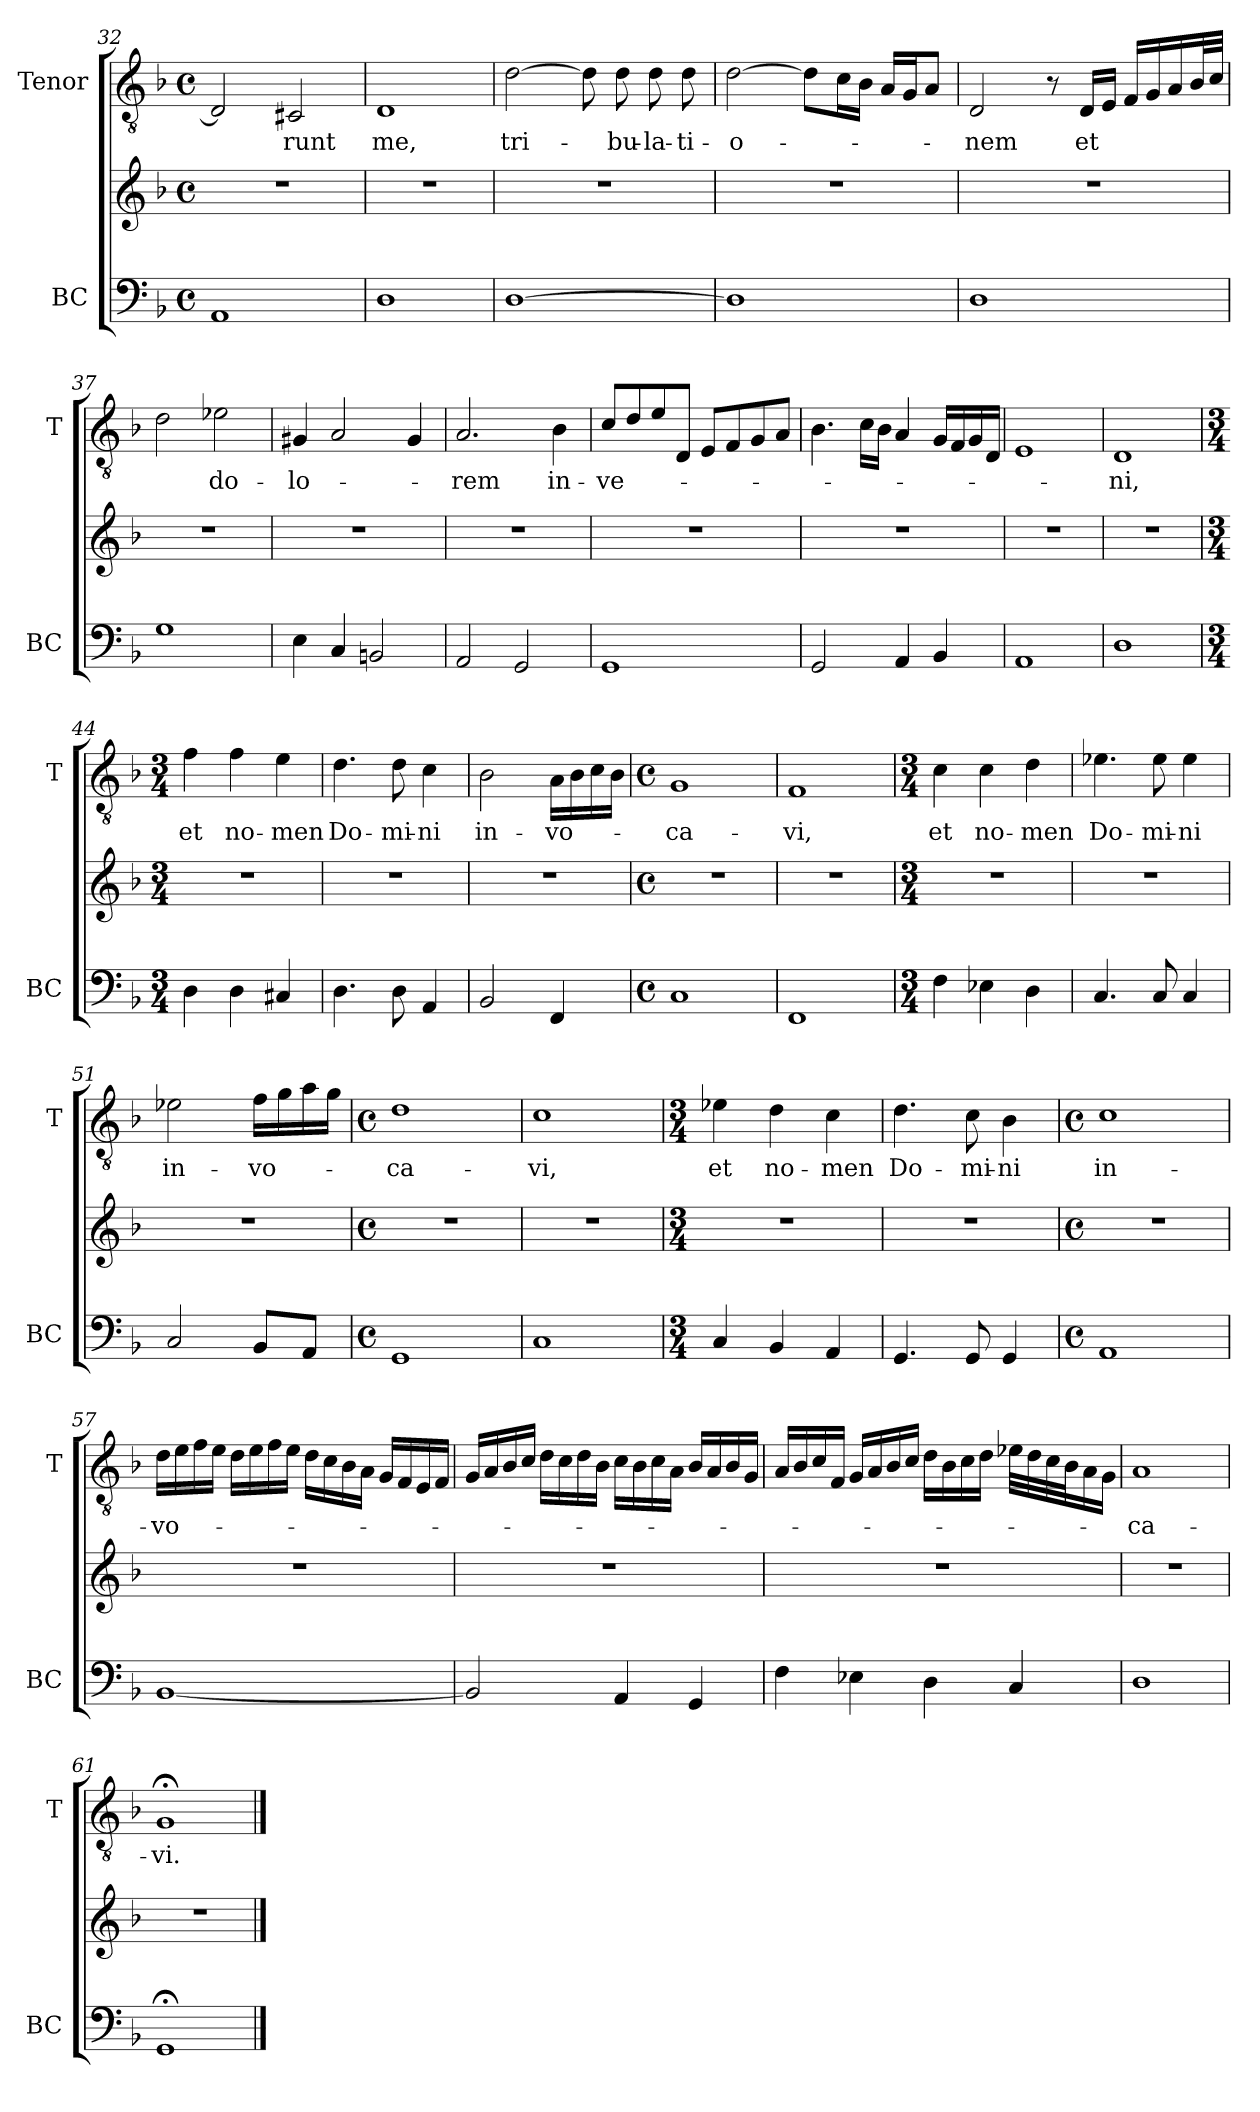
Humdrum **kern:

**kern	**kern	**kern	**text
*part2	*part2	*part1	*part1
*staff3	*staff2	*staff1	*staff1
*I"BC	*	*I"Tenor	*
*I'BC	*	*I'T	*
*clefF4	*clefG2	*clefGv2	*
*k[b-]	*k[b-]	*k[b-]	*
*F:	*F:	*F:	*
*M4/4	*M4/4	*M4/4	*
*met(c)	*met(c)	*met(c)	*
=32	=32	=32	=32
1AA	1r	2D/]	.
!	!	!	!LO:LY:b
.	.	2C#X/	-runt
=33	=33	=33	=33
!	!	!	!LO:LY:b
1D	1r	1D	me,
=34	=34	=34	=34
!	!	!	!LO:LY:b
[1D	1r	[2d\	tri-
.	.	8d\]	.
!	!	!	!LO:LY:b
.	.	8d\	-bu-
!	!	!	!LO:LY:b
.	.	8d\	-la-
!	!	!	!LO:LY:b
.	.	8d\	-ti-
!!LO:PB:g=z
=35	=35	=35	=35
!	!	!	!LO:LY:b
1D]	1r	[2d\	-o-
.	.	8d\L]	.
.	.	16c\L	.
.	.	16B-\JJ	.
.	.	16A/LL	.
.	.	16G/J	.
.	.	8A/J	.
=36	=36	=36	=36
!	!	!	!LO:LY:b
1D	1r	2D/	-nem
.	.	8r	.
!	!	!	!LO:LY:b
.	.	16D/LL	et
.	.	16E/JJ	.
.	.	16F/LL	.
.	.	16G/	.
.	.	16A/	.
.	.	32B-/L	.
.	.	32c/JJJ	.
=37	=37	=37	=37
1G	1r	2d\	.
!	!	!	!LO:LY:b
.	.	2e-X\	do-
=38	=38	=38	=38
!	!	!	!LO:LY:b
4E\	1r	4G#X/	-lo-
4C/	.	2A/	.
2BBn/	.	.	.
.	.	4G#/	.
!!LO:LB:g=z
=39	=39	=39	=39
!	!	!	!LO:LY:b
2AA/	1r	2.A/	-rem
2GG/	.	.	.
!	!	!	!LO:LY:b
.	.	4B-\	in-
=40	=40	=40	=40
!	!	!	!LO:LY:b
1GG	1r	8c/L	-ve-
.	.	8d/	.
.	.	8e/	.
.	.	8D/J	.
.	.	8E/L	.
.	.	8F/	.
.	.	8G/	.
.	.	8A/J	.
=41	=41	=41	=41
2GG/	1r	4.B-\	.
.	.	16c\LL	.
.	.	16B-\JJ	.
4AA/	.	4A/	.
4BB-/	.	16G/LL	.
.	.	16F/	.
.	.	16G/	.
.	.	16D/JJ	.
=42	=42	=42	=42
1AA	1r	1E	.
=43	=43	=43	=43
!	!	!	!LO:LY:b
1D	1r	1D	-ni,
!!LO:LB:g=z
=44	=44	=44	=44
*M3/4	*M3/4	*M3/4	*
!	!	!	!LO:LY:b
4D\	2.r	4f\	et
!	!	!	!LO:LY:b
4D\	.	4f\	no-
!	!	!	!LO:LY:b
4C#X/	.	4e\	-men
=45	=45	=45	=45
!	!	!	!LO:LY:b
4.D\	2.r	4.d\	Do-
!	!	!	!LO:LY:b
8D\	.	8d\	-mi-
!	!	!	!LO:LY:b
4AA/	.	4c\	-ni
=46	=46	=46	=46
!	!	!	!LO:LY:b
2BB-/	2.r	2B-\	in-
!	!	!	!LO:LY:b
4FF/	.	16A\LL	-vo-
.	.	16B-\	.
.	.	16c\	.
.	.	16B-\JJ	.
=47	=47	=47	=47
*M4/4	*M4/4	*M4/4	*
*met(c)	*met(c)	*met(c)	*
!	!	!	!LO:LY:b
1C	1r	1G	-ca-
=48	=48	=48	=48
!	!	!	!LO:LY:b
1FF	1r	1F	-vi,
=49	=49	=49	=49
*M3/4	*M3/4	*M3/4	*
!	!	!	!LO:LY:b
4F\	2.r	4c\	et
!	!	!	!LO:LY:b
4E-X\	.	4c\	no-
!	!	!	!LO:LY:b
4D\	.	4d\	-men
!!LO:LB:g=z
=50	=50	=50	=50
!	!	!	!LO:LY:b
4.C/	2.r	4.e-X\	Do-
!	!	!	!LO:LY:b
8C/	.	8e-\	-mi-
!	!	!	!LO:LY:b
4C/	.	4e-\	-ni
=51	=51	=51	=51
!	!	!	!LO:LY:b
2C/	2.r	2e-X\	in-
!	!	!	!LO:LY:b
8BB-/L	.	16f\LL	-vo-
.	.	16g\	.
8AA/J	.	16a\	.
.	.	16g\JJ	.
=52	=52	=52	=52
*M4/4	*M4/4	*M4/4	*
*met(c)	*met(c)	*met(c)	*
!	!	!	!LO:LY:b
1GG	1r	1d	-ca-
=53	=53	=53	=53
!	!	!	!LO:LY:b
1C	1r	1c	-vi,
=54	=54	=54	=54
*M3/4	*M3/4	*M3/4	*
!	!	!	!LO:LY:b
4C/	2.r	4e-X\	et
!	!	!	!LO:LY:b
4BB-/	.	4d\	no-
!	!	!	!LO:LY:b
4AA/	.	4c\	-men
=55	=55	=55	=55
!	!	!	!LO:LY:b
4.GG/	2.r	4.d\	Do-
!	!	!	!LO:LY:b
8GG/	.	8c\	-mi-
!	!	!	!LO:LY:b
4GG/	.	4B-\	-ni
!!LO:PB:g=z
=56	=56	=56	=56
*M4/4	*M4/4	*M4/4	*
*met(c)	*met(c)	*met(c)	*
!	!	!	!LO:LY:b
1AA	1r	1c	in-
=57	=57	=57	=57
!	!	!	!LO:LY:b
[1BB-	1r	16d\LL	-vo-
.	.	16e\	.
.	.	16f\	.
.	.	16e\JJ	.
.	.	16d\LL	.
.	.	16e\	.
.	.	16f\	.
.	.	16e\JJ	.
.	.	16d\LL	.
.	.	16c\	.
.	.	16B-\	.
.	.	16A\JJ	.
.	.	16G/LL	.
.	.	16F/	.
.	.	16E/	.
.	.	16F/JJ	.
=58	=58	=58	=58
2BB-/]	1r	16G/LL	.
.	.	16A/	.
.	.	16B-/	.
.	.	16c/JJ	.
.	.	16d\LL	.
.	.	16c\	.
.	.	16d\	.
.	.	16B-\JJ	.
4AA/	.	16c\LL	.
.	.	16B-\	.
.	.	16c\	.
.	.	16A\JJ	.
4GG/	.	16B-/LL	.
.	.	16A/	.
.	.	16B-/	.
.	.	16G/JJ	.
!!LO:LB:g=z
=59	=59	=59	=59
4F\	1r	16A/LL	.
.	.	16B-/	.
.	.	16c/	.
.	.	16F/JJ	.
4E-X\	.	16G/LL	.
.	.	16A/	.
.	.	16B-/	.
.	.	16c/JJ	.
4D\	.	16d\LL	.
.	.	16B-\	.
.	.	16c\	.
.	.	16d\JJ	.
4C/	.	32e-X\LLL	.
.	.	32d\	.
.	.	32c\	.
.	.	32B-\J	.
.	.	16A\	.
.	.	16G\JJ	.
=60	=60	=60	=60
!	!	!	!LO:LY:b
1D	1r	1A	-ca-
=61	=61	=61	=61
!	!	!	!LO:LY:b
1GG;<	1r	1G;<	-vi.
==	==	==	==
*-	*-	*-	*-
